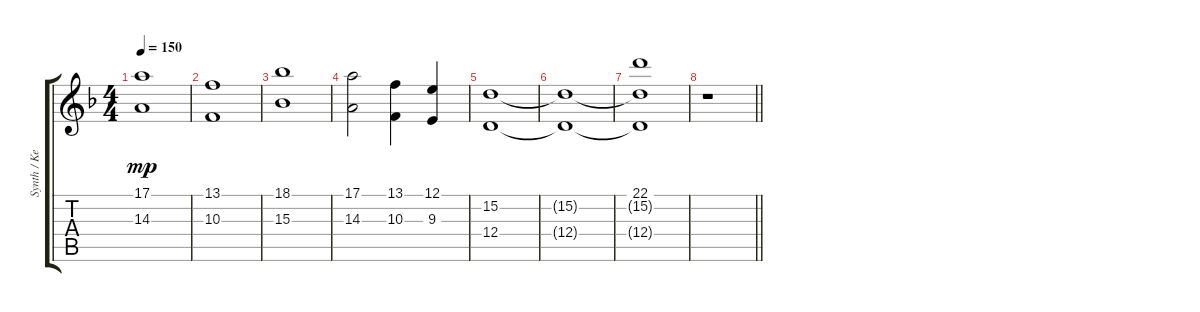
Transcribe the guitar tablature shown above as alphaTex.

\track ("Synth / Keyboard" "Synth / Ke") {instrument synthstrings1}
\staff {score tabs}
\tuning (E4 B3 G3 D3 A2 D2) {hide}
\ts (4 4)
\tempo 150
\clef g2
\ks f
(17.1 14.3).1{dy mp} |
(13.1 10.3).1 |
(18.1 15.3).1 |
(17.1 14.3).2 (13.1 10.3).4 (12.1 9.3).4 |
(15.2 12.4).1 |
(15.2{t} 12.4{t}).1 |
(22.1 15.2{t} 12.4{t}).1 |
\barLineRight lightlight
r.1
